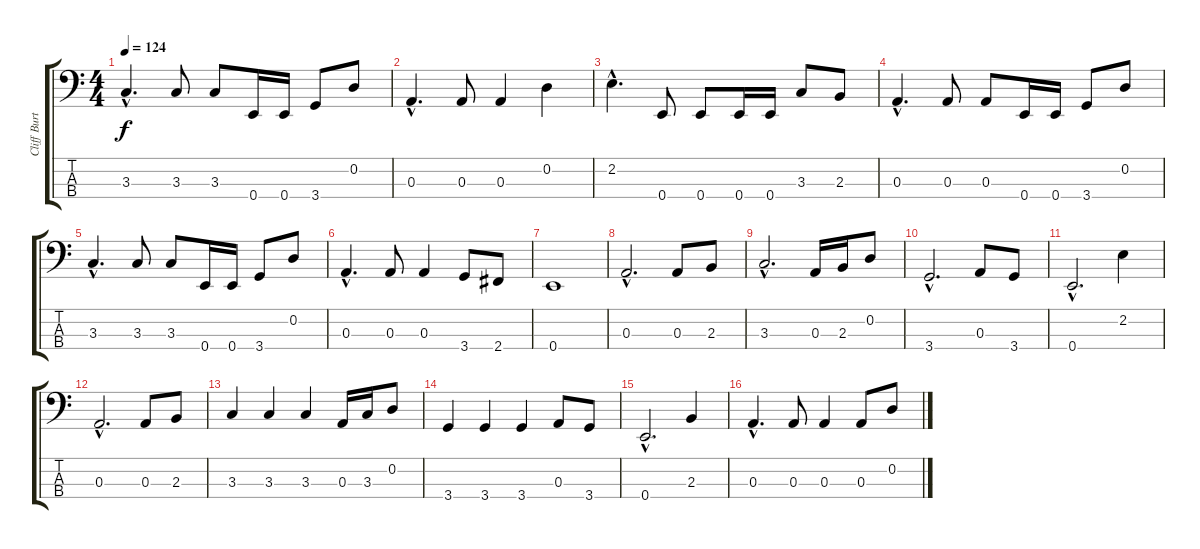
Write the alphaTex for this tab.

\track ("Cliff Burton" "Cliff Burt") {instrument electricbasspick}
\staff {score tabs}
\tuning (G2 D2 A1 E1) {hide}
\ts (4 4)
\tempo 124
\clef f4
\ks c
3.3{hac}.4{d dy f} 3.3.8 3.3.8 0.4.16 0.4.16 3.4.8 0.2.8 |
0.3{hac}.4{d} 0.3.8 0.3.4 0.2.4 |
2.2{hac}.4{d} 0.4.8 0.4.8 0.4.16 0.4.16 3.3.8 2.3.8 |
0.3{hac}.4{d} 0.3.8 0.3.8 0.4.16 0.4.16 3.4.8 0.2.8 |
3.3{hac}.4{d} 3.3.8 3.3.8 0.4.16 0.4.16 3.4.8 0.2.8 |
0.3{hac}.4{d} 0.3.8 0.3.4 3.4.8 2.4.8 |
0.4.1 |
0.3{hac}.2{d} 0.3.8 2.3.8 |
3.3{hac}.2{d} 0.3.16 2.3.16 0.2.8 |
3.4{hac}.2{d} 0.3.8 3.4.8 |
0.4{hac}.2{d} 2.2.4 |
0.3{hac}.2{d} 0.3.8 2.3.8 |
3.3.4 3.3.4 3.3.4 0.3.16 3.3.16 0.2.8 |
3.4.4 3.4.4 3.4.4 0.3.8 3.4.8 |
0.4{hac}.2{d} 2.3.4 |
0.3{hac}.4{d} 0.3.8 0.3.4 0.3.8 0.2.8
